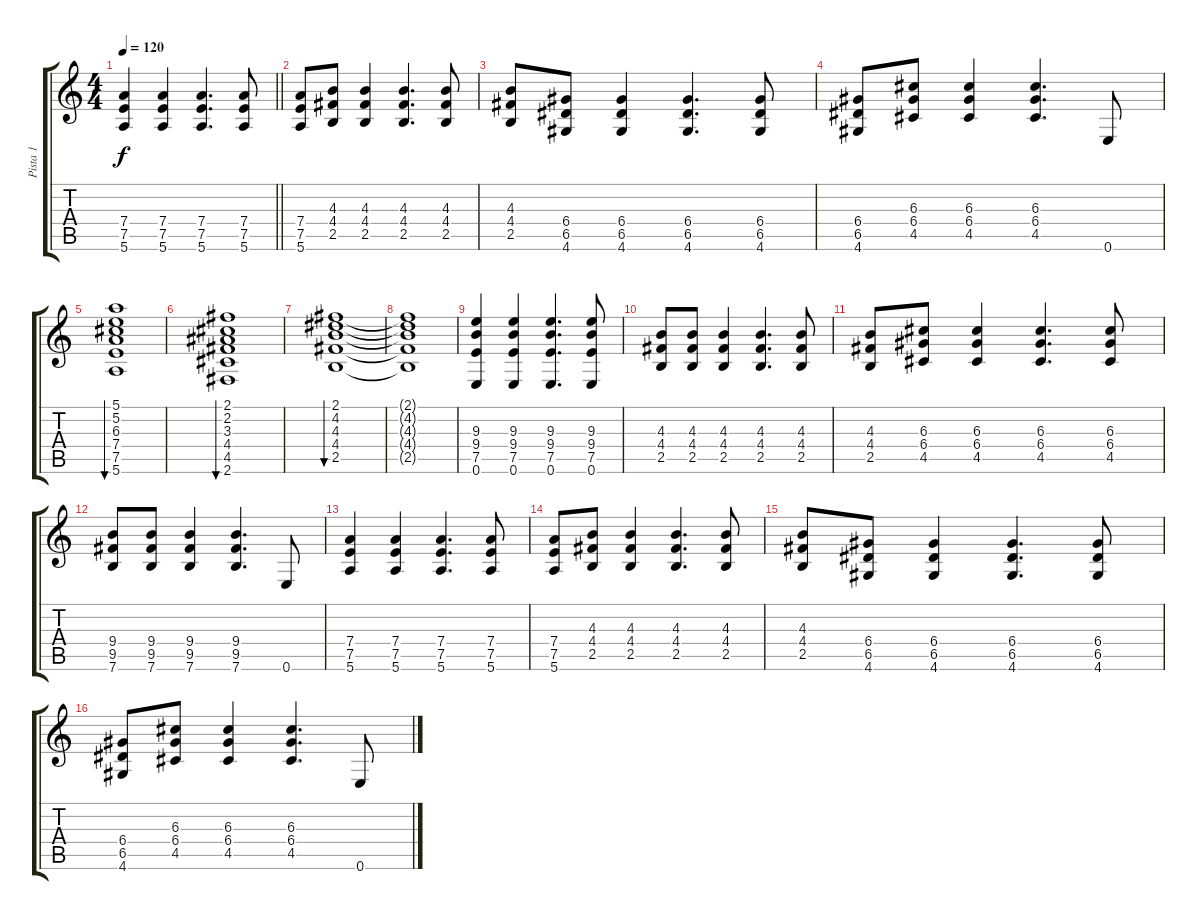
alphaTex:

\track ("Pista 1" "Pista 1") {instrument acousticguitarsteel}
\staff {score tabs}
\tuning (E4 B3 G3 D3 A2 E2) {hide}
\ts (4 4)
\tempo 120
\clef g2
\barLineRight lightlight
\ks c
(7.4 7.5 5.6).4{dy f} (7.4 7.5 5.6).4 (7.4 7.5 5.6).4{d} (7.4 7.5 5.6).8 |
(7.4 7.5 5.6).8 (4.3 4.4 2.5).8 (4.3 4.4 2.5).4 (4.3 4.4 2.5).4{d} (4.3 4.4 2.5).8 |
(4.3 4.4 2.5).8 (6.4 6.5 4.6).8 (6.4 6.5 4.6).4 (6.4 6.5 4.6).4{d} (6.4 6.5 4.6).8 |
(6.4 6.5 4.6).8 (6.3 6.4 4.5).8 (6.3 6.4 4.5).4 (6.3 6.4 4.5).4{d} 0.6.8 |
(5.1 5.2 6.3 7.4 7.5 5.6).1{bu 240} |
(2.1 2.2 3.3 4.4 4.5 2.6).1{bu 240} |
(2.1 4.2 4.3 4.4 2.5).1{bu 240} |
(2.1{t} 4.2{t} 4.3{t} 4.4{t} 2.5{t}).1 |
(9.3 9.4 7.5 0.6).4 (9.3 9.4 7.5 0.6).4 (9.3 9.4 7.5 0.6).4{d} (9.3 9.4 7.5 0.6).8 |
(4.3 4.4 2.5).8 (4.3 4.4 2.5).8 (4.3 4.4 2.5).4 (4.3 4.4 2.5).4{d} (4.3 4.4 2.5).8 |
(4.3 4.4 2.5).8 (6.3 6.4 4.5).8 (6.3 6.4 4.5).4 (6.3 6.4 4.5).4{d} (6.3 6.4 4.5).8 |
(9.4 9.5 7.6).8 (9.4 9.5 7.6).8 (9.4 9.5 7.6).4 (9.4 9.5 7.6).4{d} 0.6.8 |
(7.4 7.5 5.6).4 (7.4 7.5 5.6).4 (7.4 7.5 5.6).4{d} (7.4 7.5 5.6).8 |
(7.4 7.5 5.6).8 (4.3 4.4 2.5).8 (4.3 4.4 2.5).4 (4.3 4.4 2.5).4{d} (4.3 4.4 2.5).8 |
(4.3 4.4 2.5).8 (6.4 6.5 4.6).8 (6.4 6.5 4.6).4 (6.4 6.5 4.6).4{d} (6.4 6.5 4.6).8 |
(6.4 6.5 4.6).8 (6.3 6.4 4.5).8 (6.3 6.4 4.5).4 (6.3 6.4 4.5).4{d} 0.6.8
